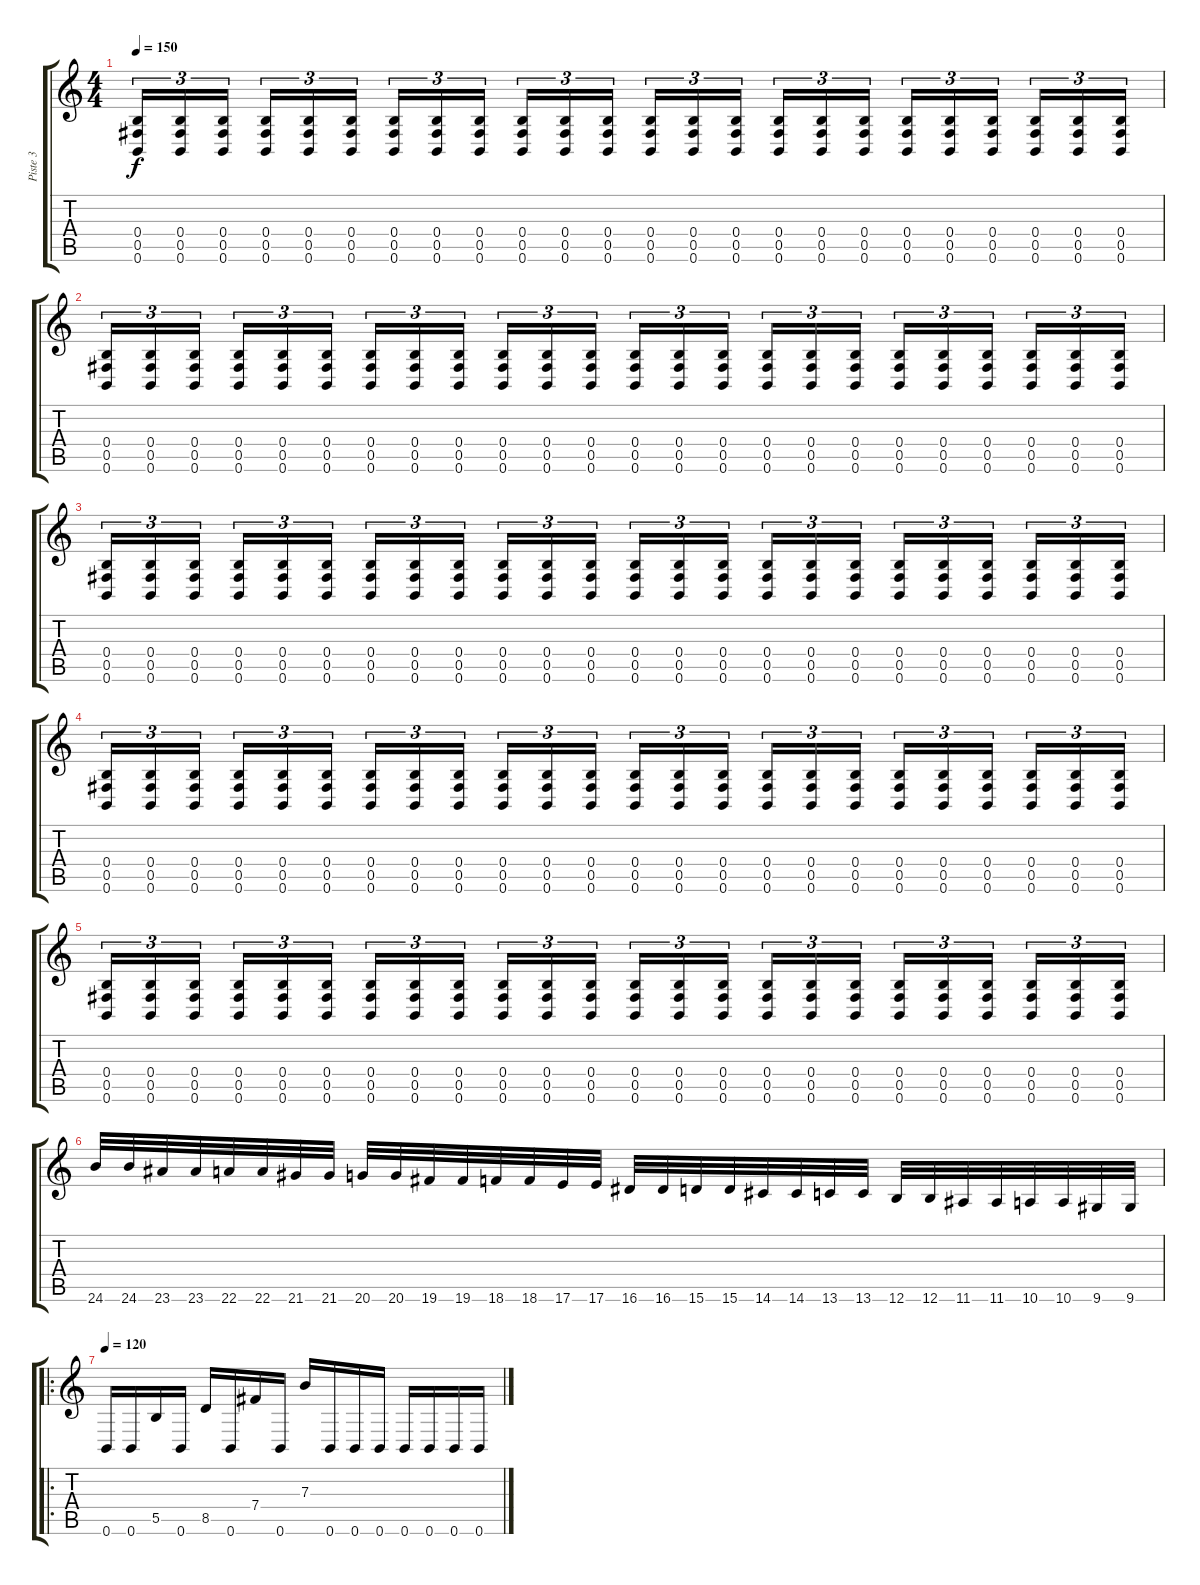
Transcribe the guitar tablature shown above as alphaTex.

\track ("Piste 3" "Piste 3") {instrument distortionguitar}
\staff {score tabs}
\tuning (Db4 Ab3 E3 B2 Gb2 B1) {hide}
\ts (4 4)
\tempo 150
\clef g2
\ks c
(0.4 0.5 0.6).16{tu (3 2) dy f} (0.4 0.5 0.6).16{tu (3 2)} (0.4 0.5 0.6).16{tu (3 2) beam splitsecondary} (0.4 0.5 0.6).16{tu (3 2)} (0.4 0.5 0.6).16{tu (3 2)} (0.4 0.5 0.6).16{tu (3 2)} (0.4 0.5 0.6).16{tu (3 2)} (0.4 0.5 0.6).16{tu (3 2)} (0.4 0.5 0.6).16{tu (3 2) beam splitsecondary} (0.4 0.5 0.6).16{tu (3 2)} (0.4 0.5 0.6).16{tu (3 2)} (0.4 0.5 0.6).16{tu (3 2)} (0.4 0.5 0.6).16{tu (3 2)} (0.4 0.5 0.6).16{tu (3 2)} (0.4 0.5 0.6).16{tu (3 2) beam splitsecondary} (0.4 0.5 0.6).16{tu (3 2)} (0.4 0.5 0.6).16{tu (3 2)} (0.4 0.5 0.6).16{tu (3 2)} (0.4 0.5 0.6).16{tu (3 2)} (0.4 0.5 0.6).16{tu (3 2)} (0.4 0.5 0.6).16{tu (3 2) beam splitsecondary} (0.4 0.5 0.6).16{tu (3 2)} (0.4 0.5 0.6).16{tu (3 2)} (0.4 0.5 0.6).16{tu (3 2)} |
(0.4 0.5 0.6).16{tu (3 2)} (0.4 0.5 0.6).16{tu (3 2)} (0.4 0.5 0.6).16{tu (3 2) beam splitsecondary} (0.4 0.5 0.6).16{tu (3 2)} (0.4 0.5 0.6).16{tu (3 2)} (0.4 0.5 0.6).16{tu (3 2)} (0.4 0.5 0.6).16{tu (3 2)} (0.4 0.5 0.6).16{tu (3 2)} (0.4 0.5 0.6).16{tu (3 2) beam splitsecondary} (0.4 0.5 0.6).16{tu (3 2)} (0.4 0.5 0.6).16{tu (3 2)} (0.4 0.5 0.6).16{tu (3 2)} (0.4 0.5 0.6).16{tu (3 2)} (0.4 0.5 0.6).16{tu (3 2)} (0.4 0.5 0.6).16{tu (3 2) beam splitsecondary} (0.4 0.5 0.6).16{tu (3 2)} (0.4 0.5 0.6).16{tu (3 2)} (0.4 0.5 0.6).16{tu (3 2)} (0.4 0.5 0.6).16{tu (3 2)} (0.4 0.5 0.6).16{tu (3 2)} (0.4 0.5 0.6).16{tu (3 2) beam splitsecondary} (0.4 0.5 0.6).16{tu (3 2)} (0.4 0.5 0.6).16{tu (3 2)} (0.4 0.5 0.6).16{tu (3 2)} |
(0.4 0.5 0.6).16{tu (3 2)} (0.4 0.5 0.6).16{tu (3 2)} (0.4 0.5 0.6).16{tu (3 2) beam splitsecondary} (0.4 0.5 0.6).16{tu (3 2)} (0.4 0.5 0.6).16{tu (3 2)} (0.4 0.5 0.6).16{tu (3 2)} (0.4 0.5 0.6).16{tu (3 2)} (0.4 0.5 0.6).16{tu (3 2)} (0.4 0.5 0.6).16{tu (3 2) beam splitsecondary} (0.4 0.5 0.6).16{tu (3 2)} (0.4 0.5 0.6).16{tu (3 2)} (0.4 0.5 0.6).16{tu (3 2)} (0.4 0.5 0.6).16{tu (3 2)} (0.4 0.5 0.6).16{tu (3 2)} (0.4 0.5 0.6).16{tu (3 2) beam splitsecondary} (0.4 0.5 0.6).16{tu (3 2)} (0.4 0.5 0.6).16{tu (3 2)} (0.4 0.5 0.6).16{tu (3 2)} (0.4 0.5 0.6).16{tu (3 2)} (0.4 0.5 0.6).16{tu (3 2)} (0.4 0.5 0.6).16{tu (3 2) beam splitsecondary} (0.4 0.5 0.6).16{tu (3 2)} (0.4 0.5 0.6).16{tu (3 2)} (0.4 0.5 0.6).16{tu (3 2)} |
(0.4 0.5 0.6).16{tu (3 2)} (0.4 0.5 0.6).16{tu (3 2)} (0.4 0.5 0.6).16{tu (3 2) beam splitsecondary} (0.4 0.5 0.6).16{tu (3 2)} (0.4 0.5 0.6).16{tu (3 2)} (0.4 0.5 0.6).16{tu (3 2)} (0.4 0.5 0.6).16{tu (3 2)} (0.4 0.5 0.6).16{tu (3 2)} (0.4 0.5 0.6).16{tu (3 2) beam splitsecondary} (0.4 0.5 0.6).16{tu (3 2)} (0.4 0.5 0.6).16{tu (3 2)} (0.4 0.5 0.6).16{tu (3 2)} (0.4 0.5 0.6).16{tu (3 2)} (0.4 0.5 0.6).16{tu (3 2)} (0.4 0.5 0.6).16{tu (3 2) beam splitsecondary} (0.4 0.5 0.6).16{tu (3 2)} (0.4 0.5 0.6).16{tu (3 2)} (0.4 0.5 0.6).16{tu (3 2)} (0.4 0.5 0.6).16{tu (3 2)} (0.4 0.5 0.6).16{tu (3 2)} (0.4 0.5 0.6).16{tu (3 2) beam splitsecondary} (0.4 0.5 0.6).16{tu (3 2)} (0.4 0.5 0.6).16{tu (3 2)} (0.4 0.5 0.6).16{tu (3 2)} |
(0.4 0.5 0.6).16{tu (3 2)} (0.4 0.5 0.6).16{tu (3 2)} (0.4 0.5 0.6).16{tu (3 2) beam splitsecondary} (0.4 0.5 0.6).16{tu (3 2)} (0.4 0.5 0.6).16{tu (3 2)} (0.4 0.5 0.6).16{tu (3 2)} (0.4 0.5 0.6).16{tu (3 2)} (0.4 0.5 0.6).16{tu (3 2)} (0.4 0.5 0.6).16{tu (3 2) beam splitsecondary} (0.4 0.5 0.6).16{tu (3 2)} (0.4 0.5 0.6).16{tu (3 2)} (0.4 0.5 0.6).16{tu (3 2)} (0.4 0.5 0.6).16{tu (3 2)} (0.4 0.5 0.6).16{tu (3 2)} (0.4 0.5 0.6).16{tu (3 2) beam splitsecondary} (0.4 0.5 0.6).16{tu (3 2)} (0.4 0.5 0.6).16{tu (3 2)} (0.4 0.5 0.6).16{tu (3 2)} (0.4 0.5 0.6).16{tu (3 2)} (0.4 0.5 0.6).16{tu (3 2)} (0.4 0.5 0.6).16{tu (3 2) beam splitsecondary} (0.4 0.5 0.6).16{tu (3 2)} (0.4 0.5 0.6).16{tu (3 2)} (0.4 0.5 0.6).16{tu (3 2)} |
24.6.32{instrument guitarfretnoise} 24.6.32 23.6.32 23.6.32 22.6.32 22.6.32 21.6.32 21.6.32 20.6.32 20.6.32 19.6.32 19.6.32 18.6.32 18.6.32 17.6.32 17.6.32 16.6.32 16.6.32 15.6.32 15.6.32 14.6.32 14.6.32 13.6.32 13.6.32 12.6.32 12.6.32 11.6.32 11.6.32 10.6.32 10.6.32 9.6.32 9.6.32 |
\ro
\tempo 120
0.6.16{instrument distortionguitar} 0.6.16 5.5.16 0.6.16 8.5.16 0.6.16 7.4.16 0.6.16 7.3.16 0.6.16 0.6.16 0.6.16 0.6.16 0.6.16 0.6.16 0.6.16
